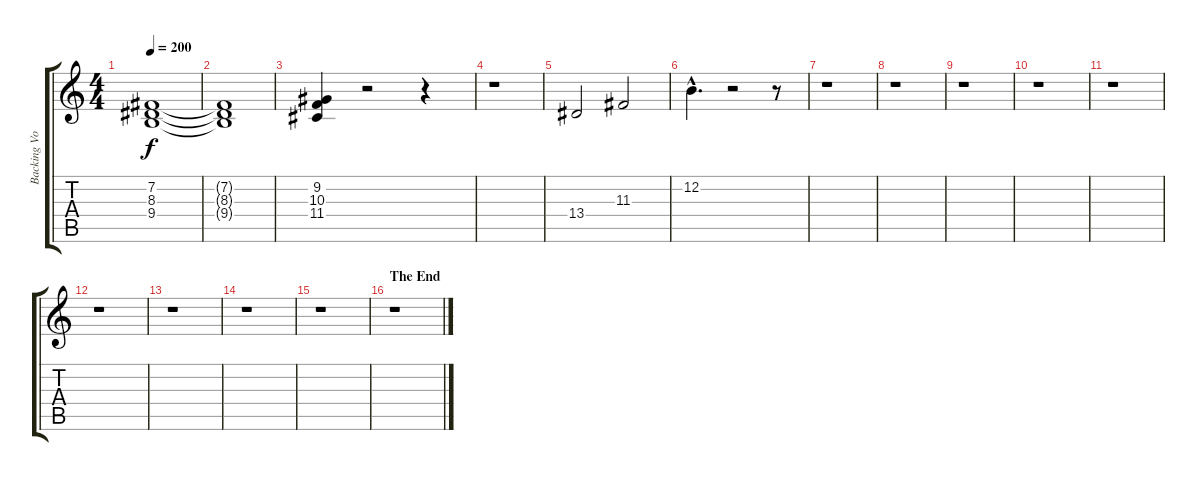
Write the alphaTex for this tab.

\track ("Backing Vocals" "Backing Vo") {instrument choiraahs}
\staff {score tabs}
\tuning (E4 B3 G3 D3 A2 E2) {hide}
\ts (4 4)
\tempo 200
\clef g2
\ks c
(7.2 8.3 9.4).1{dy f} |
(7.2{t} 8.3{t} 9.4{t}).1 |
(9.2 10.3 11.4).4 r.2 r.4 |
r.1 |
\section ("" "")
13.4.2 11.3.2 |
12.2{hac}.4{d} r.2 r.8 |
r.1 |
r.1 |
r.1 |
r.1 |
r.1 |
r.1 |
r.1 |
r.1 |
r.1 |
\section ("" "The End")
r.1
